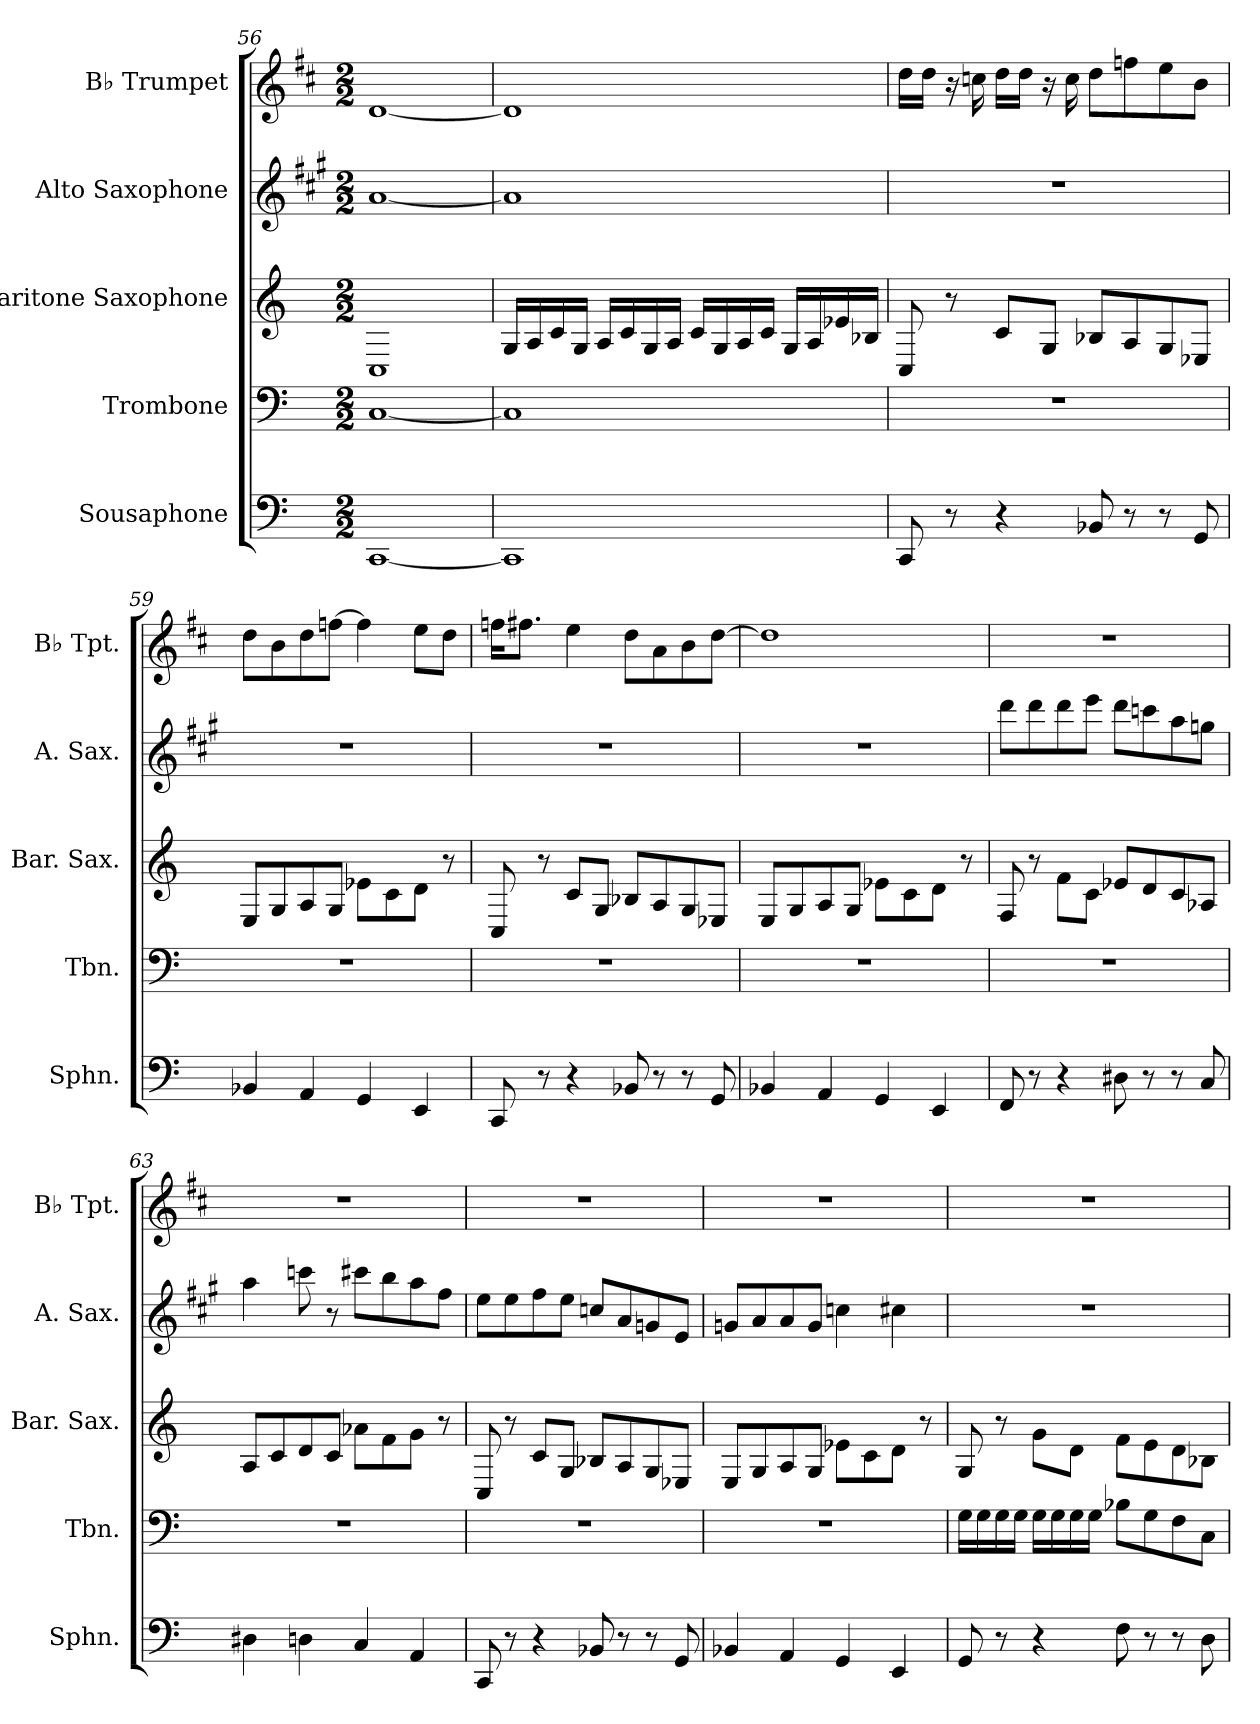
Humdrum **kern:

**kern	**kern	**kern	**kern	**kern
*part5	*part4	*part3	*part2	*part1
*staff5	*staff4	*staff3	*staff2	*staff1
*I"Sousaphone	*I"Trombone	*I"Baritone Saxophone	*I"Alto Saxophone	*I"B♭ Trumpet
*I'Sphn.	*I'Tbn.	*I'Bar. Sax.	*I'A. Sax.	*I'B♭ Tpt.
*clefF4	*clefF4	*clefG2	*clefG2	*clefG2
*	*	*ITrd12c21	*ITrd5c9	*ITrd1c2
*k[]	*k[]	*k[]	*k[]	*k[]
*M2/2	*M2/2	*M2/2	*M2/2	*M2/2
=56	=56	=56	=56	=56
[1CC	[1C	1CC	[1c	[1c
!!LO:PB:g=z
=57	=57	=57	=57	=57
1CC]	1C]	16GG/LL	1c]	1c]
.	.	16AA/	.	.
.	.	16C/	.	.
.	.	16GG/JJ	.	.
.	.	16AA/LL	.	.
.	.	16C/	.	.
.	.	16GG/	.	.
.	.	16AA/JJ	.	.
.	.	16C/LL	.	.
.	.	16GG/	.	.
.	.	16AA/	.	.
.	.	16C/JJ	.	.
.	.	16GG/LL	.	.
.	.	16AA/	.	.
.	.	16E-X/	.	.
.	.	16BB-X/JJ	.	.
=58	=58	=58	=58	=58
8CC/	1r	8CC/	1r	16cc\LL
.	.	.	.	16cc\JJ
8r	.	8r	.	16r
.	.	.	.	16b-X\
4r	.	8C/L	.	16cc\LL
.	.	.	.	16cc\JJ
.	.	8GG/J	.	16r
.	.	.	.	16b-\
8BB-X/	.	8BB-X/L	.	8cc\L
8r	.	8AA/	.	8ee-X\
8r	.	8GG/	.	8dd\
8GG/	.	8EE-X/J	.	8a\J
=59	=59	=59	=59	=59
4BB-X/	1r	8EE/L	1r	8cc\L
.	.	8GG/	.	8a\
4AA/	.	8AA/	.	8cc\
.	.	8GG/J	.	[8ee-X\J
4GG/	.	8E-X\L	.	4ee-\]
.	.	8C\	.	.
4EE/	.	8D\J	.	8dd\L
.	.	8r	.	8cc\J
!!LO:LB:g=z
=60	=60	=60	=60	=60
8CC/	1r	8CC/	1r	16ee-X\KL
.	.	.	.	8.een\J
8r	.	8r	.	.
4r	.	8C/L	.	4dd\
.	.	8GG/J	.	.
8BB-X/	.	8BB-X/L	.	8cc\L
8r	.	8AA/	.	8g\
8r	.	8GG/	.	8a\
8GG/	.	8EE-X/J	.	[8cc\J
=61	=61	=61	=61	=61
4BB-X/	1r	8EE/L	1r	1cc]
.	.	8GG/	.	.
4AA/	.	8AA/	.	.
.	.	8GG/J	.	.
4GG/	.	8E-X\L	.	.
.	.	8C\	.	.
4EE/	.	8D\J	.	.
.	.	8r	.	.
=62	=62	=62	=62	=62
8FF/	1r	8FF/	8ff\L	1r
8r	.	8r	8ff\	.
4r	.	8F\L	8ff\	.
.	.	8C\J	8gg\J	.
8D#X\	.	8E-X/L	8ff\L	.
8r	.	8D/	8ee-X\	.
8r	.	8C/	8cc\	.
8C/	.	8AA-X/J	8b-X\J	.
!!LO:PB:g=z
=63	=63	=63	=63	=63
4D#X\	1r	8AA/L	4cc\	1r
.	.	8C/	.	.
4Dn\	.	8D/	8ee-X\	.
.	.	8C/J	8r	.
4C/	.	8A-X\L	8een\L	.
.	.	8F\	8dd\	.
4AA/	.	8G\J	8cc\	.
.	.	8r	8a\J	.
=64	=64	=64	=64	=64
8CC/	1r	8CC/	8g\L	1r
8r	.	8r	8g\	.
4r	.	8C/L	8a\	.
.	.	8GG/J	8g\J	.
8BB-X/	.	8BB-X/L	8e-X/L	.
8r	.	8AA/	8c/	.
8r	.	8GG/	8B-X/	.
8GG/	.	8EE-X/J	8G/J	.
=65	=65	=65	=65	=65
4BB-X/	1r	8EE/L	8B-X/L	1r
.	.	8GG/	8c/	.
4AA/	.	8AA/	8c/	.
.	.	8GG/J	8B-/J	.
4GG/	.	8E-X\L	4e-X\	.
.	.	8C\	.	.
4EE/	.	8D\J	4en\	.
.	.	8r	.	.
=66	=66	=66	=66	=66
8GG/	16G\LL	8GG/	1r	1r
.	16G\	.	.	.
8r	16G\	8r	.	.
.	16G\JJ	.	.	.
4r	16G\LL	8G\L	.	.
.	16G\	.	.	.
.	16G\	8D\J	.	.
.	16G\JJ	.	.	.
8F\	8B-X\L	8F\L	.	.
8r	8G\	8E\	.	.
8r	8F\	8D\	.	.
8D\	8C\J	8BB-X\J	.	.
=	=	=	=	=
*-	*-	*-	*-	*-
